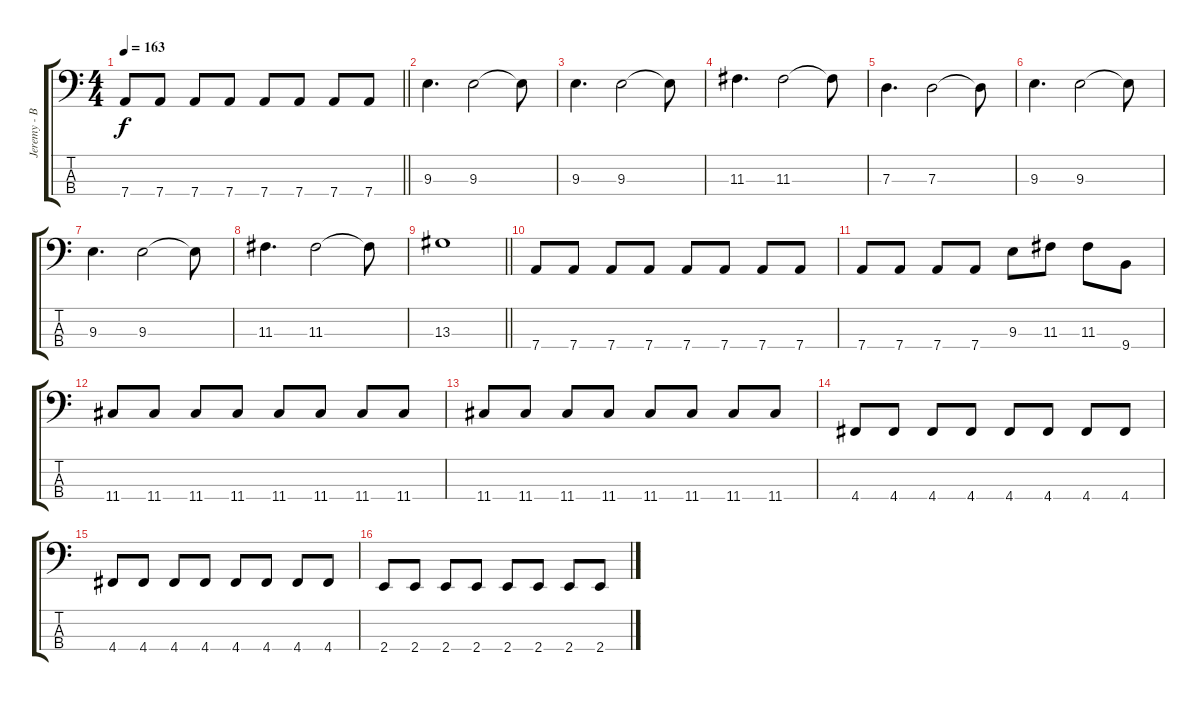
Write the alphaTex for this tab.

\track ("Jeremy - Bass" "Jeremy - B") {instrument electricbasspick}
\staff {score tabs}
\tuning (F2 C2 G1 D1) {hide}
\ts (4 4)
\tempo 163
\clef f4
\barLineRight lightlight
\ks c
7.4.8{dy f} 7.4.8 7.4.8 7.4.8 7.4.8 7.4.8 7.4.8 7.4.8 |
9.3.4{d} 9.3.2 9.3{t}.8 |
9.3.4{d} 9.3.2 9.3{t}.8 |
11.3.4{d} 11.3.2 11.3{t}.8 |
7.3.4{d} 7.3.2 7.3{t}.8 |
9.3.4{d} 9.3.2 9.3{t}.8 |
9.3.4{d} 9.3.2 9.3{t}.8 |
11.3.4{d} 11.3.2 11.3{t}.8 |
\barLineRight lightlight
13.3.1 |
7.4.8 7.4.8 7.4.8 7.4.8 7.4.8 7.4.8 7.4.8 7.4.8 |
7.4.8 7.4.8 7.4.8 7.4.8 9.3.8 11.3.8 11.3.8 9.4.8 |
11.4.8 11.4.8 11.4.8 11.4.8 11.4.8 11.4.8 11.4.8 11.4.8 |
11.4.8 11.4.8 11.4.8 11.4.8 11.4.8 11.4.8 11.4.8 11.4.8 |
4.4.8 4.4.8 4.4.8 4.4.8 4.4.8 4.4.8 4.4.8 4.4.8 |
4.4.8 4.4.8 4.4.8 4.4.8 4.4.8 4.4.8 4.4.8 4.4.8 |
2.4.8 2.4.8 2.4.8 2.4.8 2.4.8 2.4.8 2.4.8 2.4.8
